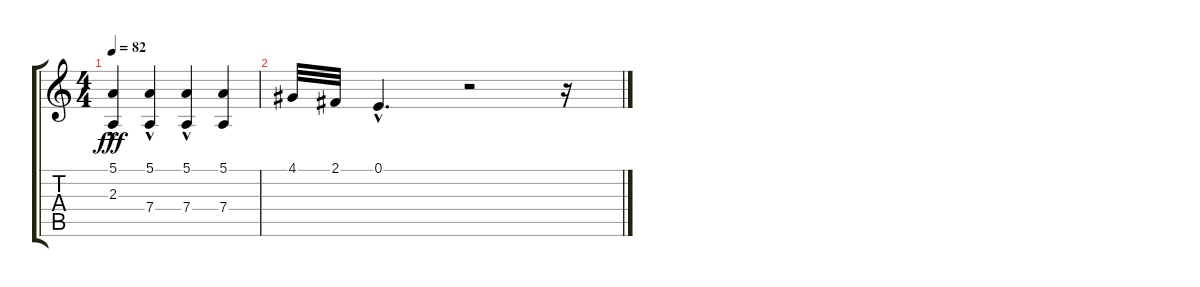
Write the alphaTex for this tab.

\track "" {instrument lead4chiff}
\staff {score tabs}
\tuning (E4 B3 G3 D3 A2 E2) {hide}
\ts (4 4)
\tempo 82
\clef g2
\ks c
(5.1{hac} 2.3).4{dy fff} (5.1{hac} 7.4).4 (5.1{hac} 7.4).4 (5.1 7.4).4 |
4.1.32 2.1.32 0.1{hac}.4{d} r.2 r.16
